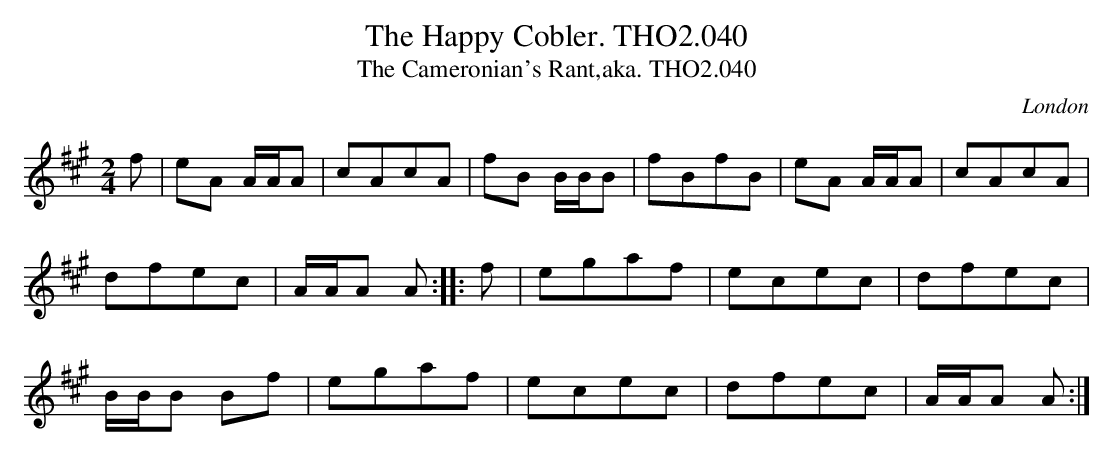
X:1
T:Happy Cobler. THO2.040, The
O:London
T:Cameronian's Rant,aka. THO2.040, The
M:2/4
L:1/8
K:A
f|eA A/A/A|cAcA|fB B/B/B|fBfB|eA A/A/A|cAcA|
dfec |A/A/A A::f|egaf|ecec|dfec|
B/B/B Bf|egaf|ecec|dfec|A/A/A A:|
